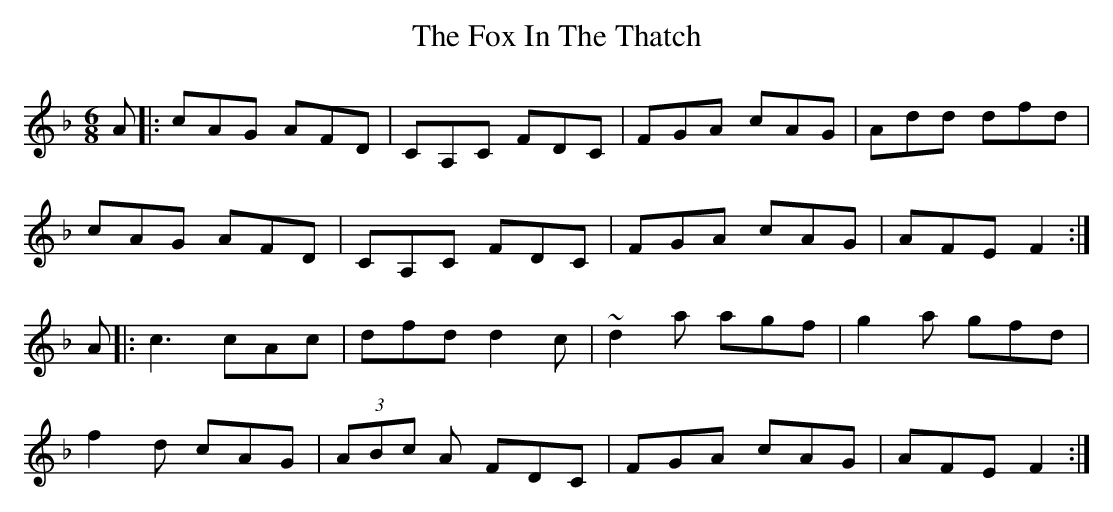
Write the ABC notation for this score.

X:1
T: The Fox In The Thatch
M: 6/8
L: 1/8
K: Gdor
A|:cAG AFD|CA,C FDC|FGA cAG|Add dfd|
cAG AFD|CA,C FDC|FGA cAG|AFE F2:|
A|:c3 cAc|dfd d2c|~d2a agf|g2a gfd|
f2d cAG|(3ABc A FDC|FGA cAG|AFE F2:|
